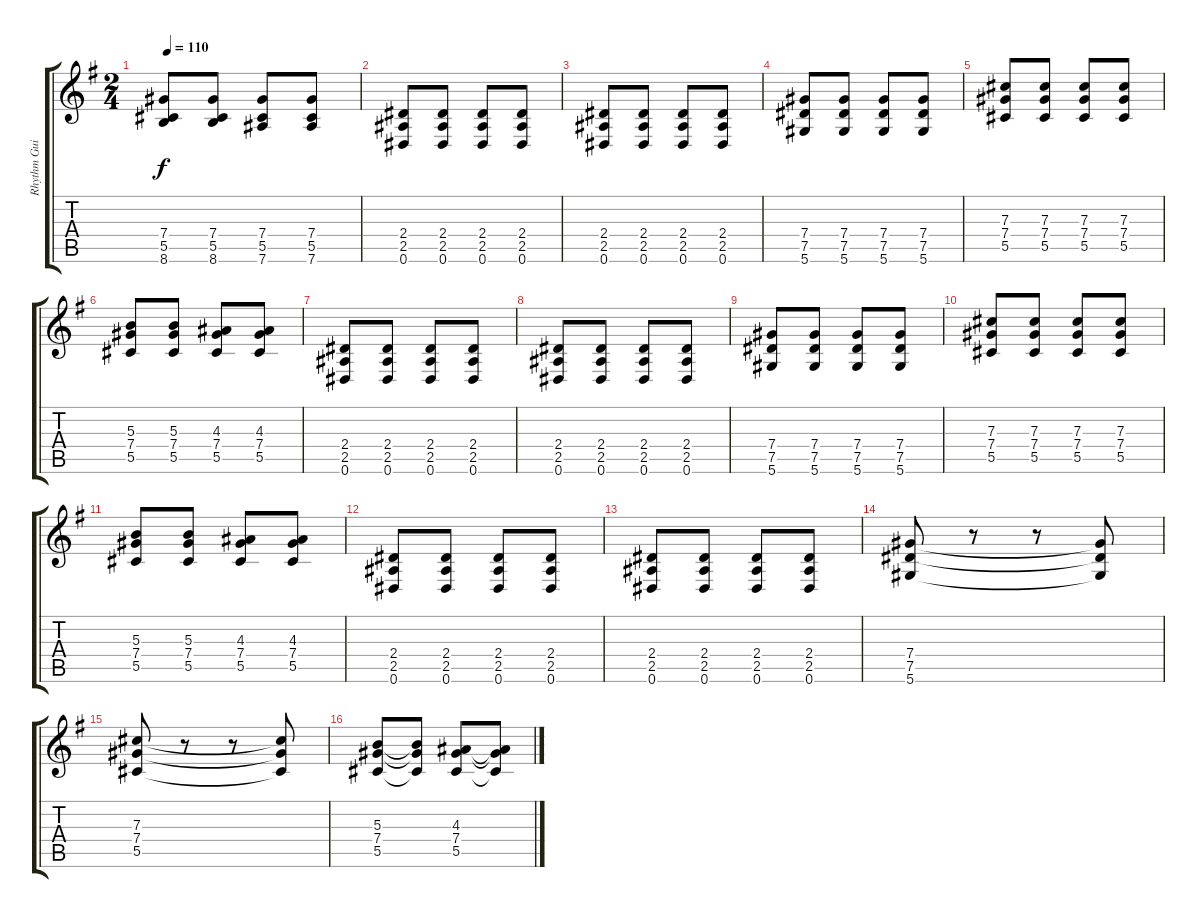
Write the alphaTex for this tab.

\track ("Rhythm Guitar" "Rhythm Gui") {instrument overdrivenguitar}
\staff {score tabs}
\tuning (Eb4 Bb3 Gb3 Db3 Ab2 Eb2) {hide}
\ts (2 4)
\tempo 110
\clef g2
\ks g
(7.4 5.5 8.6).8{dy f} (7.4 5.5 8.6).8 (7.4 5.5 7.6).8 (7.4 5.5 7.6).8 |
(2.4 2.5 0.6).8 (2.4 2.5 0.6).8 (2.4 2.5 0.6).8 (2.4 2.5 0.6).8 |
(2.4 2.5 0.6).8 (2.4 2.5 0.6).8 (2.4 2.5 0.6).8 (2.4 2.5 0.6).8 |
(7.4 7.5 5.6).8 (7.4 7.5 5.6).8 (7.4 7.5 5.6).8 (7.4 7.5 5.6).8 |
(7.3 7.4 5.5).8 (7.3 7.4 5.5).8 (7.3 7.4 5.5).8 (7.3 7.4 5.5).8 |
(5.3 7.4 5.5).8 (5.3 7.4 5.5).8 (4.3 7.4 5.5).8 (4.3 7.4 5.5).8 |
(2.4 2.5 0.6).8 (2.4 2.5 0.6).8 (2.4 2.5 0.6).8 (2.4 2.5 0.6).8 |
(2.4 2.5 0.6).8 (2.4 2.5 0.6).8 (2.4 2.5 0.6).8 (2.4 2.5 0.6).8 |
(7.4 7.5 5.6).8 (7.4 7.5 5.6).8 (7.4 7.5 5.6).8 (7.4 7.5 5.6).8 |
(7.3 7.4 5.5).8 (7.3 7.4 5.5).8 (7.3 7.4 5.5).8 (7.3 7.4 5.5).8 |
(5.3 7.4 5.5).8 (5.3 7.4 5.5).8 (4.3 7.4 5.5).8 (4.3 7.4 5.5).8 |
(2.4 2.5 0.6).8 (2.4 2.5 0.6).8 (2.4 2.5 0.6).8 (2.4 2.5 0.6).8 |
(2.4 2.5 0.6).8 (2.4 2.5 0.6).8 (2.4 2.5 0.6).8 (2.4 2.5 0.6).8 |
(7.4 7.5 5.6).8 r.8 r.8 (7.4{t} 7.5{t} 5.6{t}).8 |
(7.3 7.4 5.5).8 r.8 r.8 (7.3{t} 7.4{t} 5.5{t}).8 |
(5.3 7.4 5.5).8 (5.3{t} 7.4{t} 5.5{t}).8 (4.3 7.4 5.5).8 (4.3{t} 7.4{t} 5.5{t}).8
